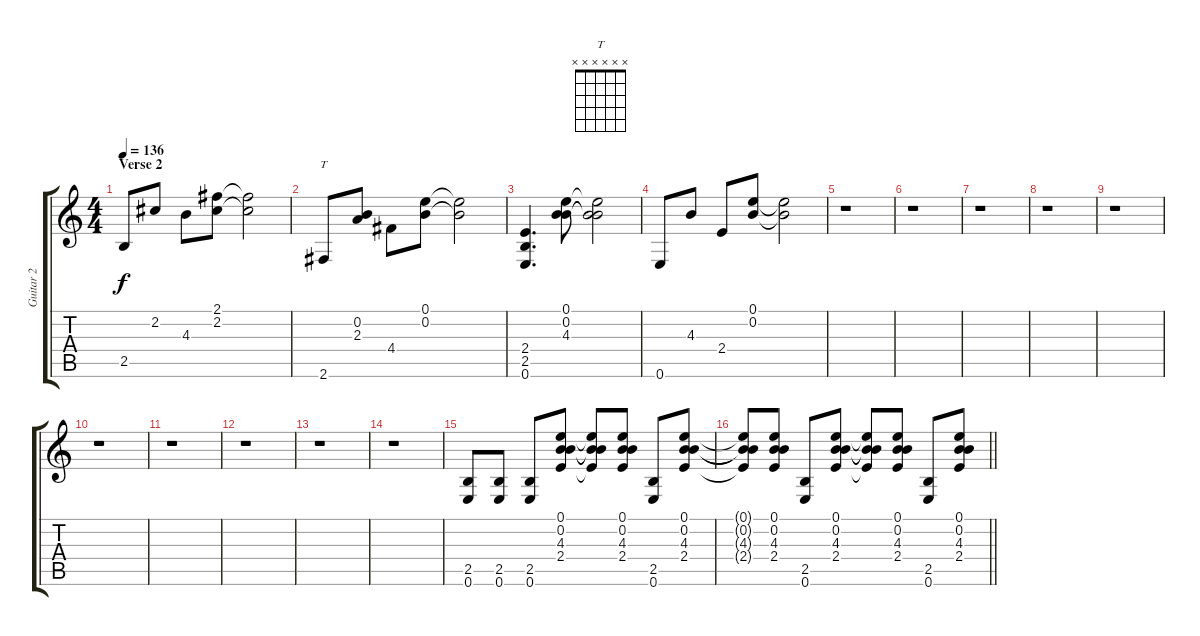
\track ("Guitar 2" "Guitar 2") {instrument overdrivenguitar}
\staff {score tabs}
\tuning (E4 B3 G3 D3 A2 E2) {hide}
\chord ("T" x x x x x x)
\ts (4 4)
\section ("" "Verse 2")
\tempo 136
\clef g2
\ks c
2.5.8{dy f} 2.2.8 4.3.8 (2.1 2.2).8 (2.1{t} 2.2{t}).2 |
2.6.8{ch "T"} (0.2 2.3).8 4.4.8 (0.1 0.2).8 (0.1{t} 0.2{t}).2 |
(2.4 2.5 0.6).4{d} (0.1 0.2 4.3).8 (0.1{t} 0.2{t} 4.3{t}).2 |
0.6.8 4.3.8 2.4.8 (0.1 0.2).8 (0.1{t} 0.2{t}).2 |
r.1 |
r.1 |
r.1 |
r.1 |
r.1 |
r.1 |
r.1 |
r.1 |
r.1 |
r.1 |
(2.5 0.6).8 (2.5 0.6).8 (2.5 0.6).8 (0.1 0.2 4.3 2.4).8 (0.1{t} 0.2{t} 4.3{t} 2.4{t}).8 (0.1 0.2 4.3 2.4).8 (2.5 0.6).8 (0.1 0.2 4.3 2.4).8 |
\barLineRight lightlight
(0.1{t} 0.2{t} 4.3{t} 2.4{t}).8 (0.1 0.2 4.3 2.4).8 (2.5 0.6).8 (0.1 0.2 4.3 2.4).8 (0.1{t} 0.2{t} 4.3{t} 2.4{t}).8 (0.1 0.2 4.3 2.4).8 (2.5 0.6).8 (0.1 0.2 4.3 2.4).8
